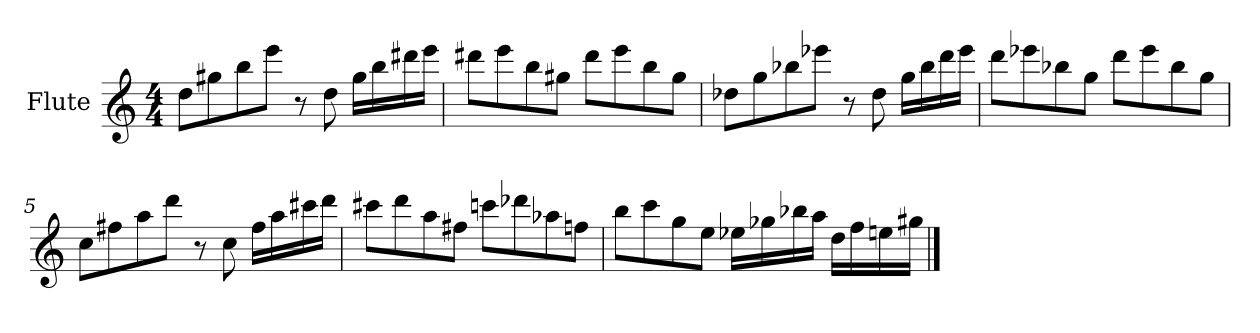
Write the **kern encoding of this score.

**kern
*part1
*staff1
*I"Flute
*I'Fl.
*clefG2
*k[]
*C:
*M4/4
=1
8dd\L
8gg#X\
8bb\
8eee\J
8r
8dd\
16gg#\LL
16bb\
16ddd#X\
16eee\JJ
=2
8ddd#X\L
8eee\
8bb\
8gg#X\J
8ddd#\L
8eee\
8bb\
8gg#\J
!!LO:LB:g=z
=3
8dd-X\L
8gg\
8bb-X\
8eee-X\J
8r
8dd-\
16gg\LL
16bb-\
16ddd\
16eee-\JJ
=4
8ddd\L
8eee-X\
8bb-X\
8gg\J
8ddd\L
8eee-\
8bb-\
8gg\J
=5
8cc\L
8ff#X\
8aa\
8ddd\J
8r
8cc\
16ff#\LL
16aa\
16ccc#X\
16ddd\JJ
!!LO:LB:g=z
=6
8ccc#X\L
8ddd\
8aa\
8ff#X\J
8cccn\L
8ddd-X\
8aa-X\
8ffn\J
=7
8bb\L
8ccc\
8gg\
8ee\J
16ee-X\LL
16gg-X\
16bb-X\
16aa\JJ
16dd\LL
16ff\
16een\
16gg#X\JJ
==
*-
